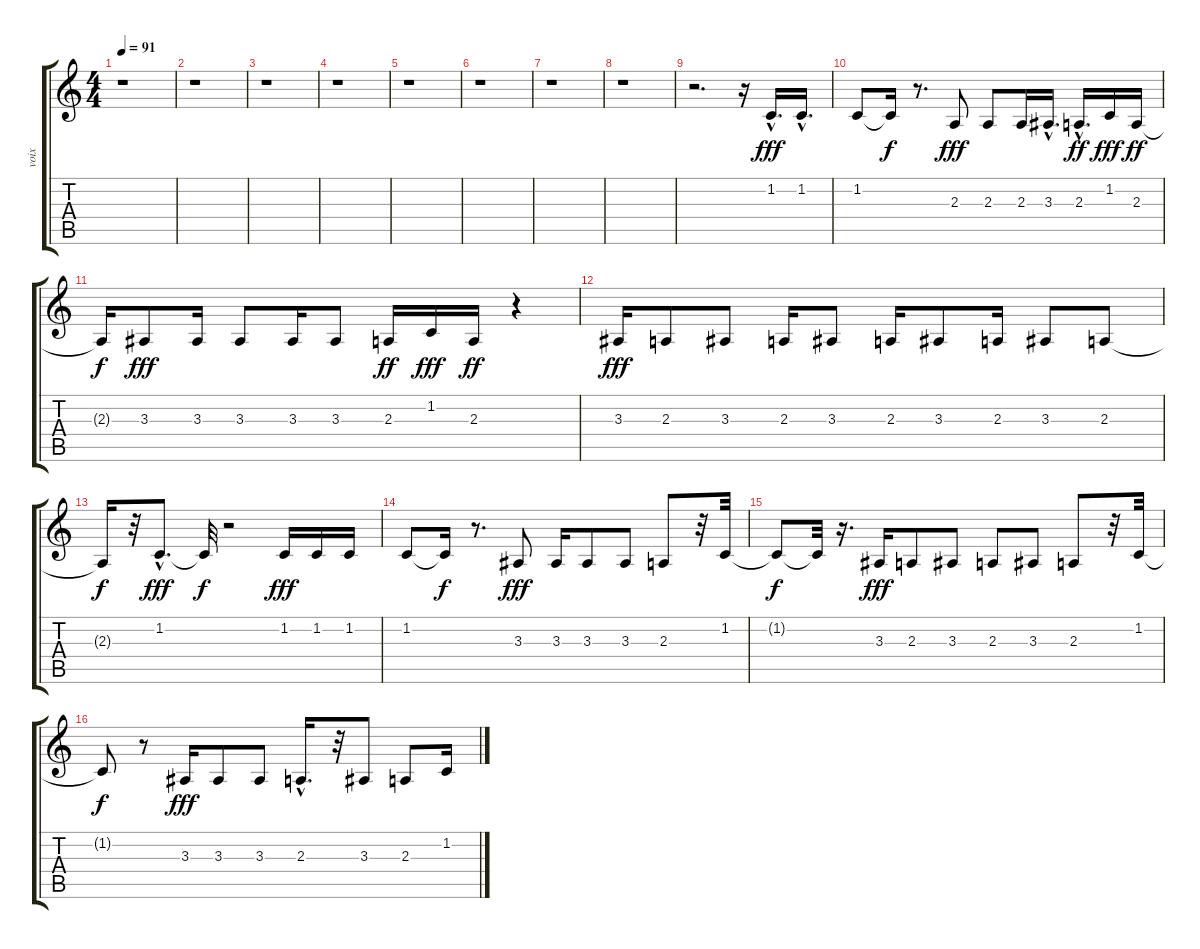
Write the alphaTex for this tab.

\track ("voix" "voix") {instrument choiraahs}
\staff {score tabs}
\tuning (E4 B3 G3 D3 A2 E2) {hide}
\ts (4 4)
\tempo 91
\clef g2
\ks c
r.1{dy fff instrument choiraahs} |
r.1 |
r.1 |
r.1 |
r.1 |
r.1 |
r.1 |
r.1 |
r.2{d} r.16 1.2{hac}.16{d volume 12} 1.2{hac}.16{d} |
1.2.8 1.2{t}.16{dy f} r.8{d} 2.3.8{dy fff} 2.3.8 2.3.16 3.3{hac}.16{d} 2.3{hac}.16{d dy ff} 1.2.16{dy fff} 2.3.16{dy ff} |
2.3{t}.16{dy f} 3.3.8{dy fff} 3.3.16 3.3.8 3.3.16 3.3.8 2.3.16{dy ff} 1.2.16{dy fff} 2.3.16{dy ff} r.4 |
3.3.16{dy fff} 2.3.8 3.3.8 2.3.16 3.3.8 2.3.16 3.3.8 2.3.16 3.3.8 2.3.8 |
2.3{t}.16{dy f} r.32 1.2{hac}.8{d dy fff} 1.2{t}.32{dy f} r.2 1.2.16{dy fff} 1.2.16 1.2.16 |
1.2.8 1.2{t}.16{dy f} r.8{d} 3.3.8{dy fff} 3.3.16 3.3.8 3.3.8 2.3.8 r.32 1.2.32 |
1.2{t}.8{dy f} 1.2{t}.32 r.16{d} 3.3.16{dy fff} 2.3.8 3.3.8 2.3.8 3.3.8 2.3.8 r.32 1.2.32 |
1.2{t}.8{dy f} r.8 3.3.16{dy fff} 3.3.8 3.3.8 2.3{hac}.16{d} r.32 3.3.8 2.3.8 1.2.16
